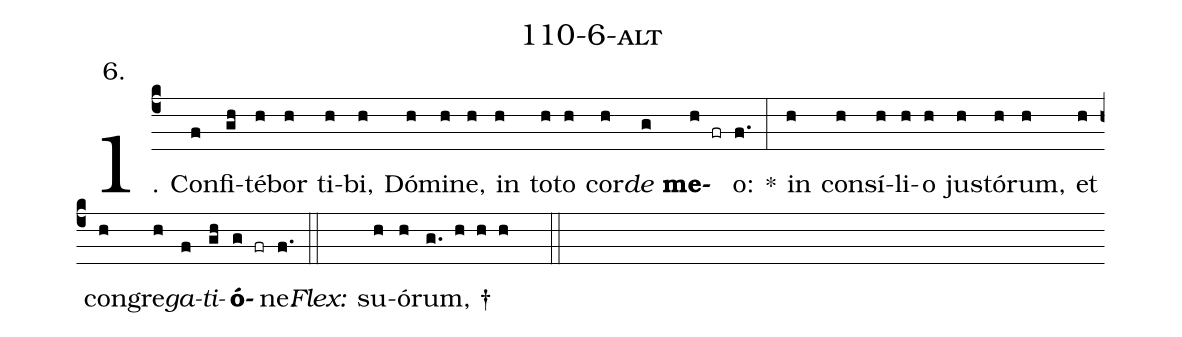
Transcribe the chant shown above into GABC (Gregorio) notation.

name: 110-6-alt;
annotation: 6.;
%%
(c4)1. Con(f)fi(gh)té(h)bor(h) ti(h)bi,(h) Dó(h)mi(h)ne,(h) in(h) to(h)to(h) cor(h)<i>de</i>(g) <b>me</b>(h fr)o:(f.) *(:) in(h) con(h)sí(h)li(h)o(h) jus(h)tó(h)rum,(h) et(h) con(h)gre(h)<i>ga</i>(f)<i>ti</i>(gh)<b>ó</b>(g fr)ne.(f.) (::)
<i>Flex:</i>()  su(h)ó(h)rum, †(g. h h h  ::)
